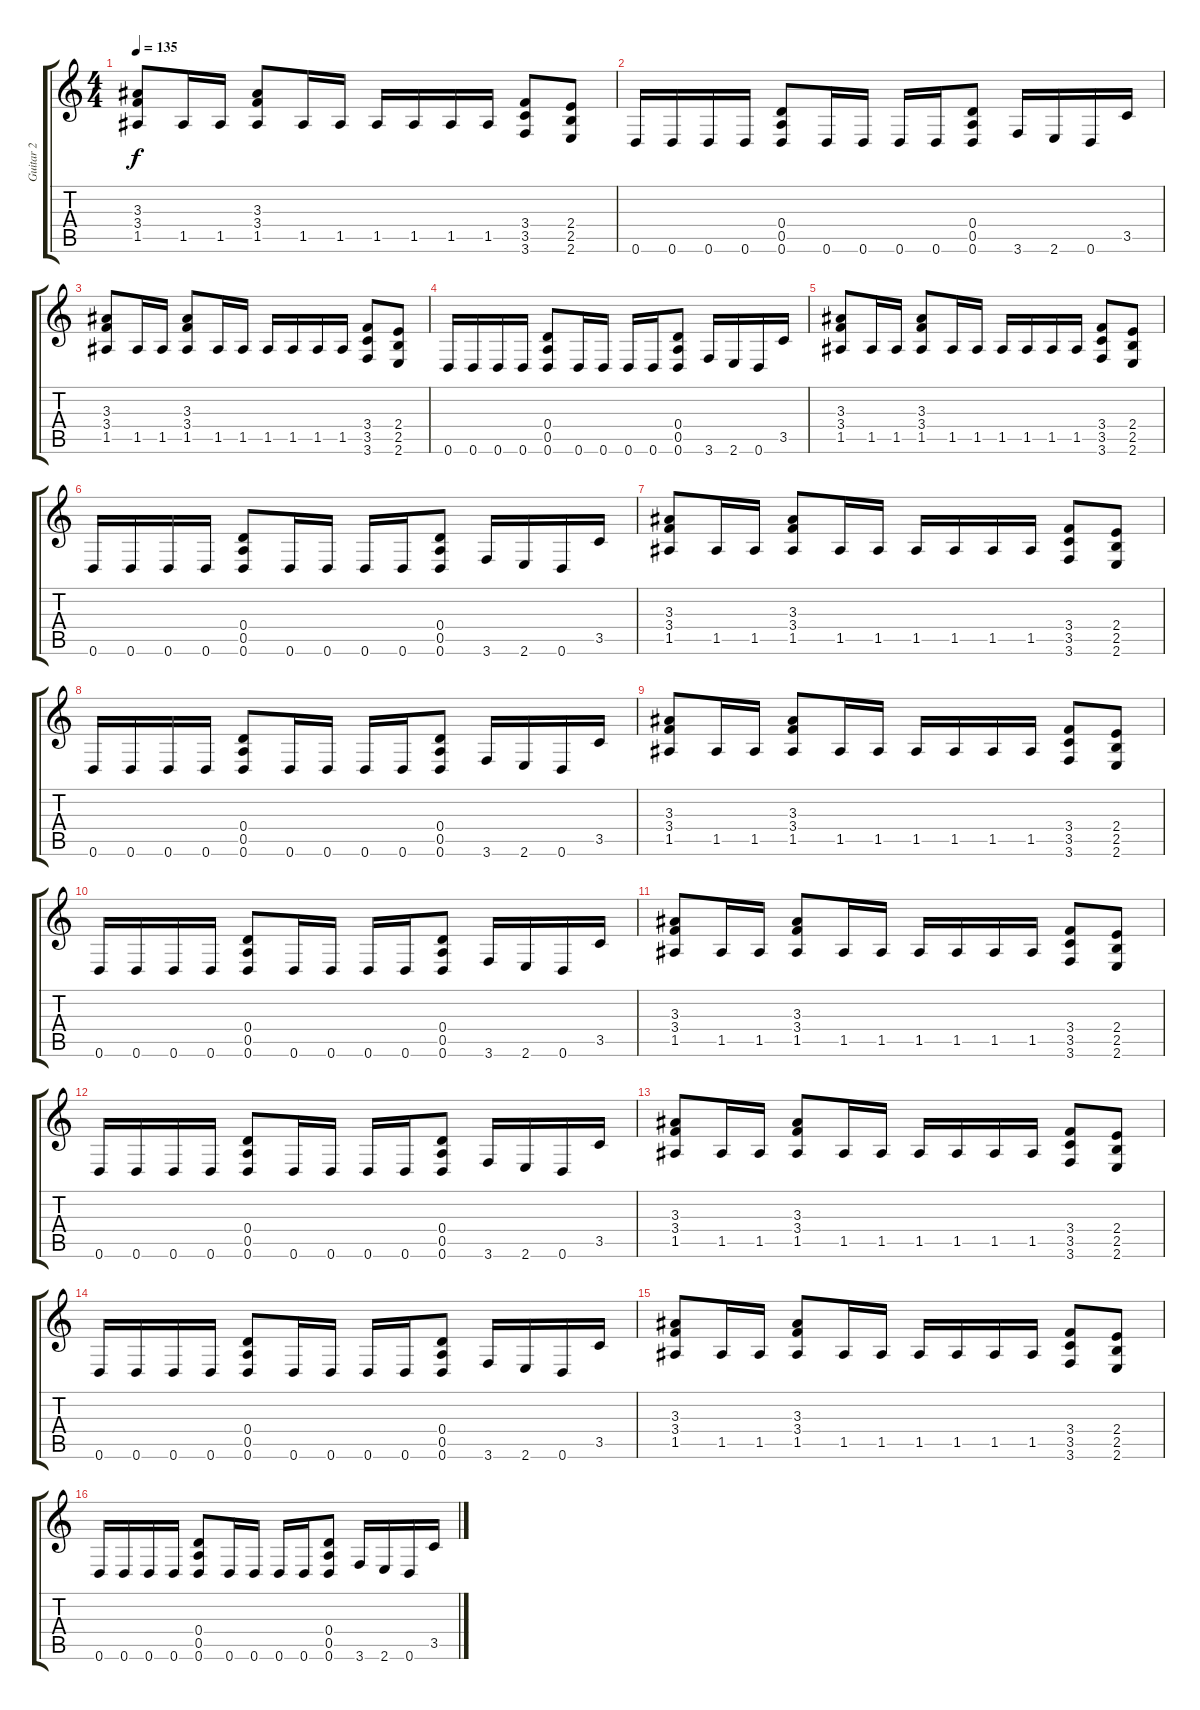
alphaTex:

\track ("Guitar 2" "Guitar 2") {instrument distortionguitar}
\staff {score tabs}
\tuning (E4 B3 G3 D3 A2 D2) {hide}
\ts (4 4)
\tempo 135
\clef g2
\ks c
(3.3 3.4 1.5).8{dy f} 1.5.16 1.5.16 (3.3 3.4 1.5).8 1.5.16 1.5.16 1.5.16 1.5.16 1.5.16 1.5.16 (3.4 3.5 3.6).8 (2.4 2.5 2.6).8 |
0.6.16 0.6.16 0.6.16 0.6.16 (0.4 0.5 0.6).8 0.6.16 0.6.16 0.6.16 0.6.16 (0.4 0.5 0.6).8 3.6.16 2.6.16 0.6.16 3.5.16 |
(3.3 3.4 1.5).8 1.5.16 1.5.16 (3.3 3.4 1.5).8 1.5.16 1.5.16 1.5.16 1.5.16 1.5.16 1.5.16 (3.4 3.5 3.6).8 (2.4 2.5 2.6).8 |
0.6.16 0.6.16 0.6.16 0.6.16 (0.4 0.5 0.6).8 0.6.16 0.6.16 0.6.16 0.6.16 (0.4 0.5 0.6).8 3.6.16 2.6.16 0.6.16 3.5.16 |
(3.3 3.4 1.5).8 1.5.16 1.5.16 (3.3 3.4 1.5).8 1.5.16 1.5.16 1.5.16 1.5.16 1.5.16 1.5.16 (3.4 3.5 3.6).8 (2.4 2.5 2.6).8 |
0.6.16 0.6.16 0.6.16 0.6.16 (0.4 0.5 0.6).8 0.6.16 0.6.16 0.6.16 0.6.16 (0.4 0.5 0.6).8 3.6.16 2.6.16 0.6.16 3.5.16 |
(3.3 3.4 1.5).8 1.5.16 1.5.16 (3.3 3.4 1.5).8 1.5.16 1.5.16 1.5.16 1.5.16 1.5.16 1.5.16 (3.4 3.5 3.6).8 (2.4 2.5 2.6).8 |
0.6.16 0.6.16 0.6.16 0.6.16 (0.4 0.5 0.6).8 0.6.16 0.6.16 0.6.16 0.6.16 (0.4 0.5 0.6).8 3.6.16 2.6.16 0.6.16 3.5.16 |
(3.3 3.4 1.5).8 1.5.16 1.5.16 (3.3 3.4 1.5).8 1.5.16 1.5.16 1.5.16 1.5.16 1.5.16 1.5.16 (3.4 3.5 3.6).8 (2.4 2.5 2.6).8 |
0.6.16 0.6.16 0.6.16 0.6.16 (0.4 0.5 0.6).8 0.6.16 0.6.16 0.6.16 0.6.16 (0.4 0.5 0.6).8 3.6.16 2.6.16 0.6.16 3.5.16 |
(3.3 3.4 1.5).8 1.5.16 1.5.16 (3.3 3.4 1.5).8 1.5.16 1.5.16 1.5.16 1.5.16 1.5.16 1.5.16 (3.4 3.5 3.6).8 (2.4 2.5 2.6).8 |
0.6.16 0.6.16 0.6.16 0.6.16 (0.4 0.5 0.6).8 0.6.16 0.6.16 0.6.16 0.6.16 (0.4 0.5 0.6).8 3.6.16 2.6.16 0.6.16 3.5.16 |
(3.3 3.4 1.5).8 1.5.16 1.5.16 (3.3 3.4 1.5).8 1.5.16 1.5.16 1.5.16 1.5.16 1.5.16 1.5.16 (3.4 3.5 3.6).8 (2.4 2.5 2.6).8 |
0.6.16 0.6.16 0.6.16 0.6.16 (0.4 0.5 0.6).8 0.6.16 0.6.16 0.6.16 0.6.16 (0.4 0.5 0.6).8 3.6.16 2.6.16 0.6.16 3.5.16 |
(3.3 3.4 1.5).8 1.5.16 1.5.16 (3.3 3.4 1.5).8 1.5.16 1.5.16 1.5.16 1.5.16 1.5.16 1.5.16 (3.4 3.5 3.6).8 (2.4 2.5 2.6).8 |
0.6.16 0.6.16 0.6.16 0.6.16 (0.4 0.5 0.6).8 0.6.16 0.6.16 0.6.16 0.6.16 (0.4 0.5 0.6).8 3.6.16 2.6.16 0.6.16 3.5.16
